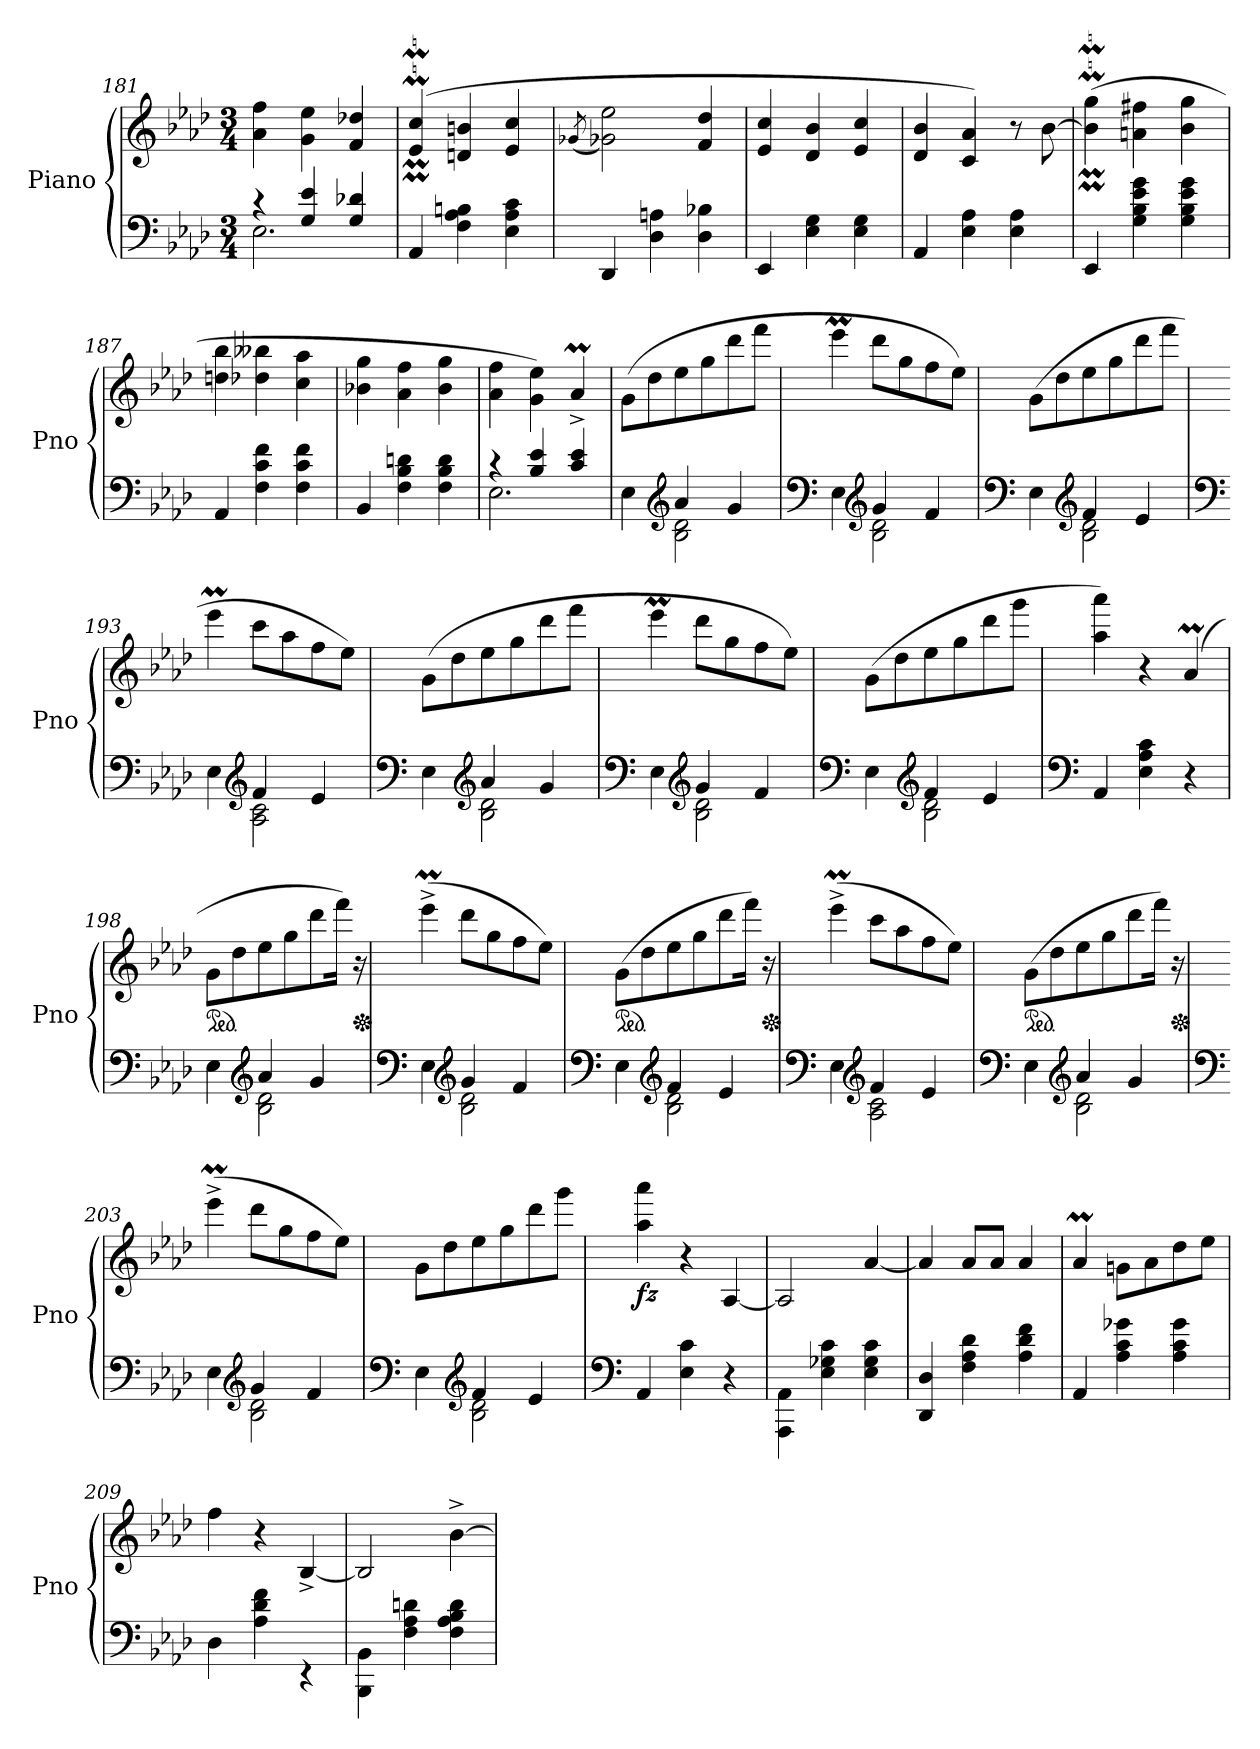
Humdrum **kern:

**kern	**kern	**dynam
*part1	*part1	*part1
*staff2	*staff1	*staff1/2
*I"Piano	*	*
*I'Pno	*	*
*clefF4	*clefG2	*
*k[b-e-a-d-]	*k[b-e-a-d-]	*
*M3/4	*M3/4	*
=181	=181	=181
*^	*	*
4r	2.E-\	4a-\ 4ff\	.
4G/ 4e-/	.	4g\ 4ee-\	.
4G/ 4d-X/	.	4f/ 4dd-X/	.
*v	*v	*	*
=182	=182	=182
4AA-/	(4e-/M 4cc/M	.
4F\ 4A-\ 4Bn\	4dn/ 4bn/	.
4E-\ 4A-\ 4c\	4e-/ 4cc/	.
=183	=183	=183
.	(8qg-X/	.
4DD-/	2g-\ 2ee-\)	.
4D-\ 4An\	.	.
4D-\ 4B-X\	4f/ 4dd-/	.
=184	=184	=184
4EE-/	4e-/ 4cc/	.
4E-\ 4G\	4d-/ 4b-/	.
4E-\ 4G\	4e-/ 4cc/	.
=185	=185	=185
4AA-/	4d-/ 4b-/	.
4E-\ 4A-\	4c/ 4a-/)	.
4E-\ 4A-\	8r	.
.	[8b-\	.
=186	=186	=186
4EE-/	(4b-\]M 4gg\M	.
4G\ 4B-\ 4e-\ 4g\	4an\ 4ff#X\	.
4G\ 4B-\ 4e-\ 4g\	4b-\ 4gg\	.
!!LO:LB:g=z
=187	=187	=187
4AA-/	4ddn\ 4bb-\	.
4F\ 4c\ 4f\	4dd-X\ 4bb--X\	.
4F\ 4c\ 4f\	4cc\ 4aa-\	.
=188	=188	=188
4BB-/	4b-X\ 4gg\	.
4F\ 4B-\ 4dn\	4a-\ 4ff\	.
4F\ 4B-\ 4d\	4b-\ 4gg\	.
=189	=189	=189
*^	*	*
4r	2.E-\	4a-\ 4ff\	.
4B-/ 4e-/	.	4g\ 4ee-\)	.
4c/ 4e-/	.	4a-M^/	.
=190	=190	=190	=190
4E-\	4ryy	(8g\L	.
.	.	8dd-\	.
*clefG2	*	*	*
4a-/	2B-\ 2d-\	8ee-\	.
.	.	8gg\	.
4g/	.	8ddd-\	.
.	.	8fff\J	.
=191	=191	=191	=191
*clefF4	*	*	*
4E-\	4ryy	4eee-M\	.
*clefG2	*	*	*
4g/	2B-\ 2d-\	8ddd-\L	.
.	.	8gg\	.
4f/	.	8ff\	.
.	.	8ee-\J)	.
=192	=192	=192	=192
*clefF4	*	*	*
4E-\	4ryy	(8g\L	.
.	.	8dd-\	.
*clefG2	*	*	*
4f/	2B-\ 2d-\	8ee-\	.
.	.	8gg\	.
4e-/	.	8ddd-\	.
.	.	8fff\J	.
=193	=193	=193	=193
*clefF4	*	*	*
4E-\	4ryy	4eee-M\	.
*clefG2	*	*	*
4f/	2A-\ 2c\	8ccc\L	.
.	.	8aa-\	.
4e-/	.	8ff\	.
.	.	8ee-\J)	.
!!LO:LB:g=z
=194	=194	=194	=194
*clefF4	*	*	*
4E-\	4ryy	(8g\L	.
.	.	8dd-\	.
*clefG2	*	*	*
4a-/	2B-\ 2d-\	8ee-\	.
.	.	8gg\	.
4g/	.	8ddd-\	.
.	.	8fff\J	.
=195	=195	=195	=195
*clefF4	*	*	*
4E-\	4ryy	4eee-M\	.
*clefG2	*	*	*
4g/	2B-\ 2d-\	8ddd-\L	.
.	.	8gg\	.
4f/	.	8ff\	.
.	.	8ee-\J)	.
=196	=196	=196	=196
*clefF4	*	*	*
4E-\	4ryy	(8g\L	.
.	.	8dd-\	.
*clefG2	*	*	*
4f/	2B-\ 2d-\	8ee-\	.
.	.	8gg\	.
4e-/	.	8ddd-\	.
.	.	8ggg\J	.
*v	*v	*	*
=197	=197	=197
*clefF4	*	*
4AA-/	4aa-\ 4aaa-\)	.
4E-\ 4A-\ 4c\	4r	.
4r	(4a-M/	.
=198	=198	=198
*^	*	*
*	*	*ped	*
4E-\	4ryy	8g\L	.
.	.	8dd-\	.
*clefG2	*	*	*
4a-/	2B-\ 2d-\	8ee-\	.
.	.	8gg\	.
4g/	.	8ddd-\	.
.	.	16fff\Jk)	.
*	*	*Xped	*
.	.	16r	.
=199	=199	=199	=199
*clefF4	*	*	*
4E-\	4ryy	(4eee-M^\	.
*clefG2	*	*	*
4g/	2B-\ 2d-\	8ddd-\L	.
.	.	8gg\	.
4f/	.	8ff\	.
.	.	8ee-\J)	.
!!LO:PB:g=z
=200	=200	=200	=200
*clefF4	*	*	*
*	*	*ped	*
4E-\	4ryy	(8g\L	.
.	.	8dd-\	.
*clefG2	*	*	*
4f/	2B-\ 2d-\	8ee-\	.
.	.	8gg\	.
4e-/	.	8ddd-\	.
.	.	16fff\Jk)	.
*	*	*Xped	*
.	.	16r	.
=201	=201	=201	=201
*clefF4	*	*	*
4E-\	4ryy	(4eee-M^\	.
*clefG2	*	*	*
4f/	2A-\ 2c\	8ccc\L	.
.	.	8aa-\	.
4e-/	.	8ff\	.
.	.	8ee-\J)	.
=202	=202	=202	=202
*clefF4	*	*	*
*	*	*ped	*
4E-\	4ryy	(8g\L	.
.	.	8dd-\	.
*clefG2	*	*	*
4a-/	2B-\ 2d-\	8ee-\	.
.	.	8gg\	.
4g/	.	8ddd-\	.
.	.	16fff\Jk)	.
*	*	*Xped	*
.	.	16r	.
=203	=203	=203	=203
*clefF4	*	*	*
4E-\	4ryy	(4eee-M^\	.
*clefG2	*	*	*
4g/	2B-\ 2d-\	8ddd-\L	.
.	.	8gg\	.
4f/	.	8ff\	.
.	.	8ee-\J)	.
=204	=204	=204	=204
*clefF4	*	*	*
4E-\	4ryy	8g\L	.
.	.	8dd-\	.
*clefG2	*	*	*
4f/	2B-\ 2d-\	8ee-\	.
.	.	8gg\	.
4e-/	.	8ddd-\	.
.	.	8ggg\J	.
*v	*v	*	*
=205	=205	=205
*clefF4	*	*
!	!	!LO:DY:b
4AA-/	4aa-\ 4aaa-\	fz
4E-\ 4c\	4r	.
4r	[4A-/	.
!!LO:LB:g=z
=206	=206	=206
4AAA-\ 4AA-\	2A-/]	.
4E-\ 4G-X\ 4c\	.	.
4E-\ 4G-\ 4c\	[4a-/	.
=207	=207	=207
4DD-/ 4D-/	4a-/]	.
4F\ 4A-\ 4d-\	8a-/L	.
.	8a-/J	.
4A-\ 4d-\ 4f\	4a-/	.
=208	=208	=208
4AA-/	4a-M/	.
4A-\ 4c\ 4g-X\	8gn\L	.
.	8a-\	.
4A-\ 4c\ 4g-\	8dd-\	.
.	8ee-\J	.
=209	=209	=209
4D-\	4ff\	.
4A-\ 4d-\ 4f\	4r	.
4rEE	[4B-^/	.
=210	=210	=210
4BBB-\ 4BB-\	2B-/]	.
4F\ 4A-\ 4dn\	.	.
4F\ 4A-\ 4B-\ 4d\	[4b-^\	.
=	=	=
*-	*-	*-
